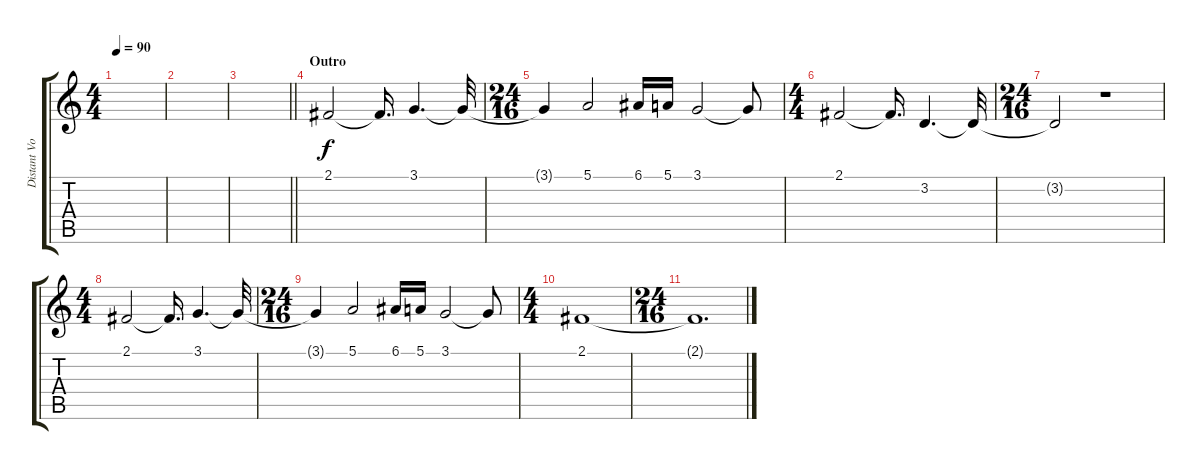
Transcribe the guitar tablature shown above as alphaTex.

\track ("Distant Voice" "Distant Vo") {instrument choiraahs}
\staff {score tabs}
\tuning (E4 B3 G3 D3 A2 E2) {hide}
\ts (4 4)
\tempo 90
\clef g2
\ks c
|
|
\barLineRight lightlight
|
\section ("" "Outro")
2.1.2 2.1{t}.16{d} 3.1.4{d} 3.1{t}.32 |
\ts (24 16)
3.1{t}.4 5.1.2 6.1.16 5.1.16 3.1.2 3.1{t}.8 |
\ts (4 4)
2.1.2 2.1{t}.16{d} 3.2.4{d} 3.2{t}.32 |
\ts (24 16)
3.2{t}.2 r.1 |
\ts (4 4)
2.1.2{volume 11} 2.1{t}.16{d} 3.1.4{d} 3.1{t}.32 |
\ts (24 16)
3.1{t}.4 5.1.2 6.1.16 5.1.16 3.1.2 3.1{t}.8 |
\ts (4 4)
2.1.1 |
\ts (24 16)
2.1{t}.1{d}
